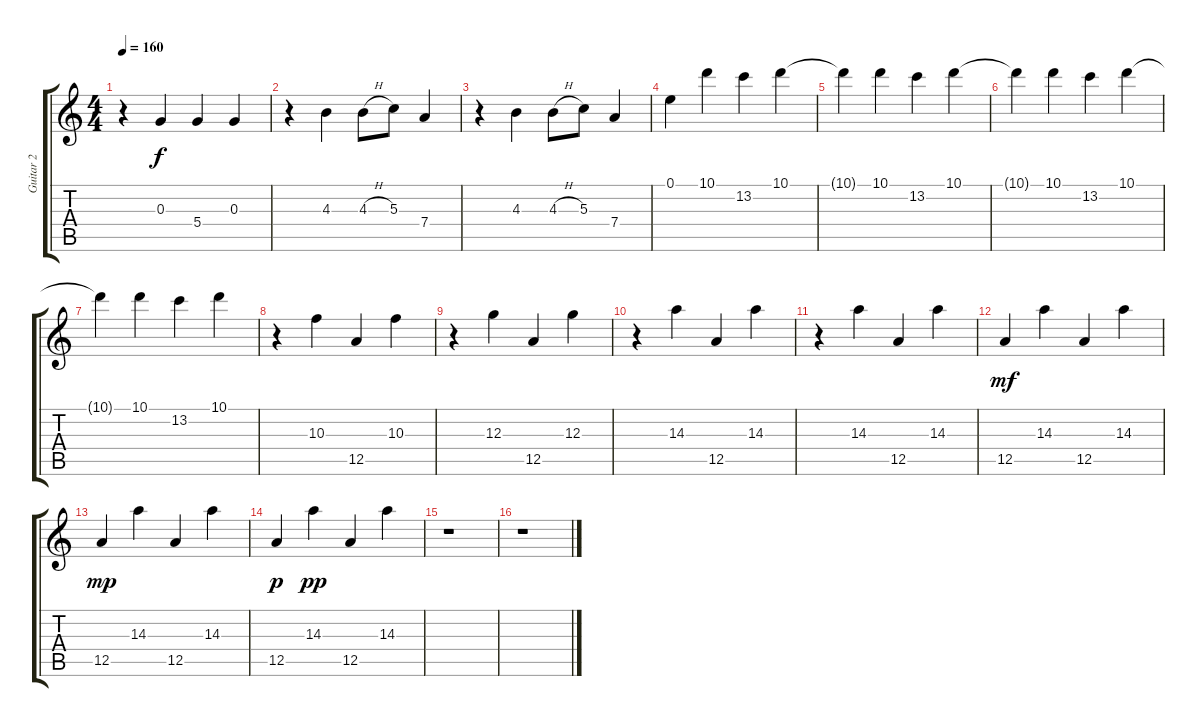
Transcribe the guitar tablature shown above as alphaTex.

\track ("Guitar 2" "Guitar 2") {instrument acousticguitarsteel}
\staff {score tabs}
\tuning (E4 B3 G3 D3 A2 E2) {hide}
\ts (4 4)
\tempo 160
\clef g2
\ks c
r.4{dy f} 0.3.4 5.4.4 0.3.4 |
r.4 4.3.4 4.3{h}.8 5.3.8 7.4.4 |
r.4 4.3.4 4.3{h}.8 5.3.8 7.4.4 |
0.1.4 10.1.4 13.2.4 10.1.4 |
10.1{t}.4 10.1.4 13.2.4 10.1.4 |
10.1{t}.4 10.1.4 13.2.4 10.1.4 |
10.1{t}.4 10.1.4 13.2.4 10.1.4 |
r.4 10.3.4 12.5.4 10.3.4 |
r.4 12.3.4 12.5.4 12.3.4 |
r.4 14.3.4 12.5.4 14.3.4 |
r.4 14.3.4 12.5.4 14.3.4 |
12.5.4{dy mf} 14.3.4 12.5.4 14.3.4 |
12.5.4{dy mp} 14.3.4 12.5.4 14.3.4 |
12.5.4{dy p} 14.3.4{dy pp} 12.5.4 14.3.4 |
r.1 |
r.1
